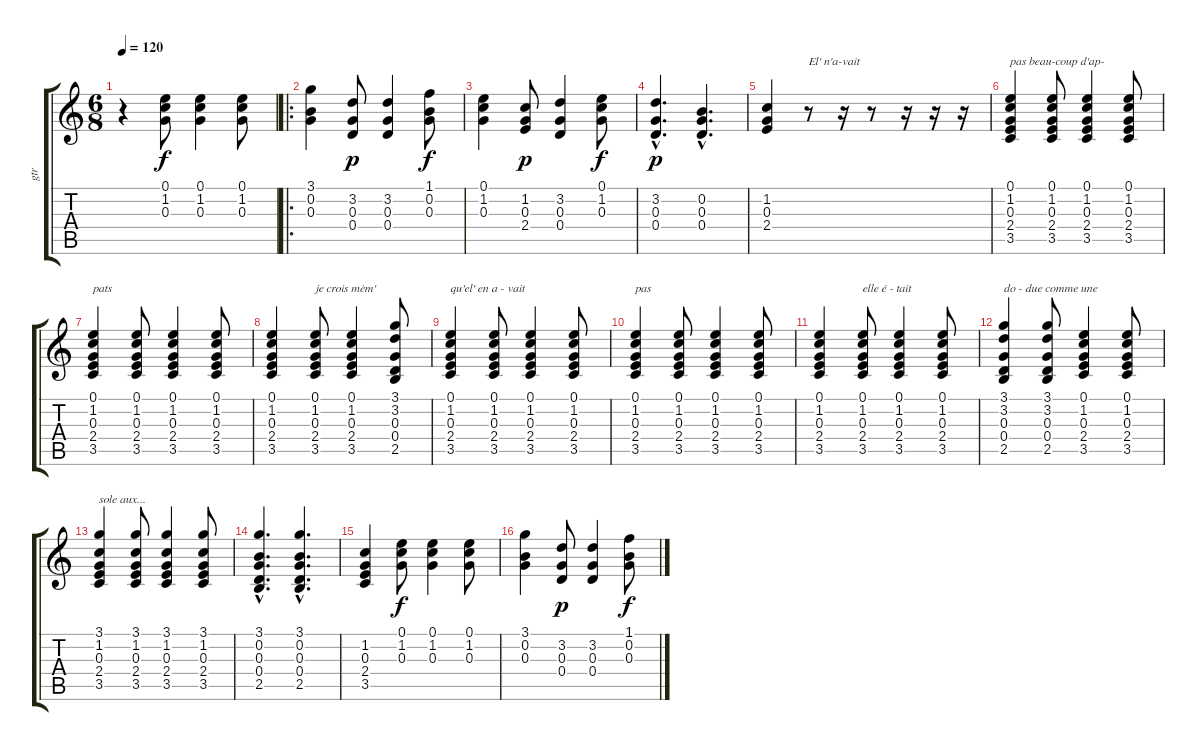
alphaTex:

\track ("gtr" "gtr") {instrument acousticguitarnylon}
\staff {score tabs}
\tuning (E4 B3 G3 D3 A2 E2) {hide}
\ts (6 8)
\tempo 120
\clef g2
\ks c
r.4{dy f instrument acousticguitarnylon} (0.1 1.2 0.3).8 (0.1 1.2 0.3).4 (0.1 1.2 0.3).8 |
\ro
(3.1 0.2 0.3).4 (3.2 0.3 0.4).8{dy p} (3.2 0.3 0.4).4 (1.1 0.2 0.3).8{dy f} |
(0.1 1.2 0.3).4 (1.2 0.3 2.4).8{dy p} (3.2 0.3 0.4).4 (0.1 1.2 0.3).8{dy f} |
(3.2{hac} 0.3{hac} 0.4{hac}).4{d dy p} (0.2{hac} 0.3{hac} 0.4{hac}).4{d} |
(1.2 0.3 2.4).4 r.8{txt "El' n'a-vait"} r.16 r.8 r.16 r.16 r.16 |
(0.1 1.2 0.3 2.4 3.5).4{txt "pas beau-coup d'ap-"} (0.1 1.2 0.3 2.4 3.5).8 (0.1 1.2 0.3 2.4 3.5).4 (0.1 1.2 0.3 2.4 3.5).8 |
(0.1 1.2 0.3 2.4 3.5).4{txt "pats"} (0.1 1.2 0.3 2.4 3.5).8 (0.1 1.2 0.3 2.4 3.5).4 (0.1 1.2 0.3 2.4 3.5).8 |
(0.1 1.2 0.3 2.4 3.5).4 (0.1 1.2 0.3 2.4 3.5).8{txt "je crois mèm'"} (0.1 1.2 0.3 2.4 3.5).4 (3.1 3.2 0.3 0.4 2.5).8 |
(0.1 1.2 0.3 2.4 3.5).4{txt "qu'el' en a - vait"} (0.1 1.2 0.3 2.4 3.5).8 (0.1 1.2 0.3 2.4 3.5).4 (0.1 1.2 0.3 2.4 3.5).8 |
(0.1 1.2 0.3 2.4 3.5).4{txt "pas"} (0.1 1.2 0.3 2.4 3.5).8 (0.1 1.2 0.3 2.4 3.5).4 (0.1 1.2 0.3 2.4 3.5).8 |
(0.1 1.2 0.3 2.4 3.5).4 (0.1 1.2 0.3 2.4 3.5).8{txt "elle é - tait "} (0.1 1.2 0.3 2.4 3.5).4 (0.1 1.2 0.3 2.4 3.5).8 |
(3.1 3.2 0.3 0.4 2.5).4{txt "do - due comme une"} (3.1 3.2 0.3 0.4 2.5).8 (0.1 1.2 0.3 2.4 3.5).4 (0.1 1.2 0.3 2.4 3.5).8 |
(3.1 1.2 0.3 2.4 3.5).4{txt "sole aux..."} (3.1 1.2 0.3 2.4 3.5).8 (3.1 1.2 0.3 2.4 3.5).4 (3.1 1.2 0.3 2.4 3.5).8 |
(3.1{hac} 0.2{hac} 0.3{hac} 0.4{hac} 2.5{hac}).4{d} (3.1{hac} 0.2{hac} 0.3{hac} 0.4{hac} 2.5{hac}).4{d} |
(1.2 0.3 2.4 3.5).4 (0.1 1.2 0.3).8{dy f} (0.1 1.2 0.3).4 (0.1 1.2 0.3).8 |
(3.1 0.2 0.3).4 (3.2 0.3 0.4).8{dy p} (3.2 0.3 0.4).4 (1.1 0.2 0.3).8{dy f}
